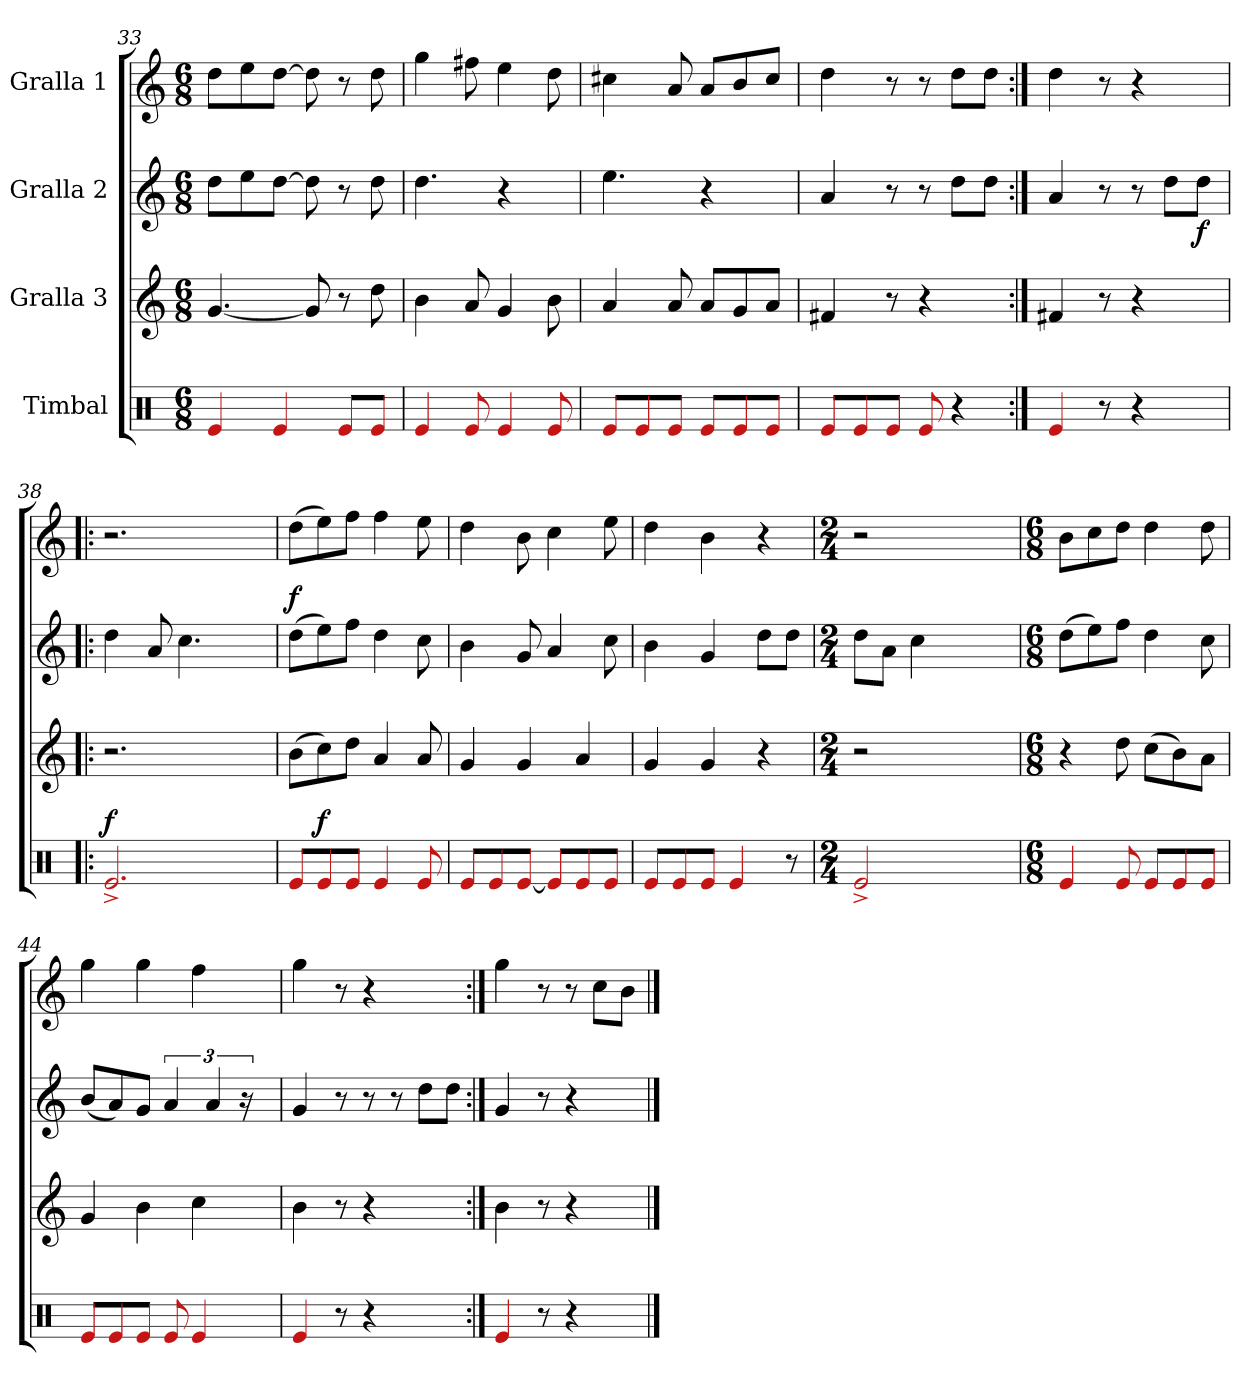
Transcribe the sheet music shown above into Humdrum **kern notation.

**kern	**dynam	**kern	**kern	**dynam	**kern
*part4	*part4	*part3	*part2	*part2	*part1
*staff4	*staff4	*staff3	*staff2	*staff2	*staff1
*I"Timbal	*	*I"Gralla 3	*I"Gralla 2	*	*I"Gralla 1
*clefX	*	*clefG2	*clefG2	*	*clefG2
*k[]	*	*k[]	*k[]	*	*k[]
*M6/8	*	*M6/8	*M6/8	*	*M6/8
=33	=33	=33	=33	=33	=33
4e/	.	[4.g/	8dd\L	.	8dd\L
.	.	.	8ee\	.	8ee\
4e/	.	.	[8dd\J	.	[8dd\J
.	.	8g/]	8dd\]	.	8dd\]
8e/L	.	8r	8r	.	8r
8e/J	.	8dd\	8dd\	.	8dd\
!!LO:PB:g=z
=34	=34	=34	=34	=34	=34
4e/	.	4b\	4.dd\	.	4gg\
8e/	.	8a/	.	.	8ff#X\
4e/	.	4g/	4r	.	4ee\
8e/	.	8b\	8ryy	.	8dd\
=35	=35	=35	=35	=35	=35
8e/L	.	4a/	4.ee\	.	4cc#X\
8e/	.	.	.	.	.
8e/J	.	8a/	.	.	8a/
8e/L	.	8a/L	4r	.	8a/L
8e/	.	8g/	.	.	8b/
8e/J	.	8a/J	8ryy	.	8cc#/J
=36	=36	=36	=36	=36	=36
8e/L	.	4f#X/	4a/	.	4dd\
8e/	.	.	.	.	.
8e/J	.	8r	8r	.	8r
8e/	.	4r	8r	.	8r
4r	.	.	8dd\L	.	8dd\L
.	.	8ryy	8dd\J	.	8dd\J
=37:|!	=37:|!	=37:|!	=37:|!	=37:|!	=37:|!
4e/	.	4f#X/	4a/	.	4dd\
8r	.	8r	8r	.	8r
4r	.	4r	8r	.	4r
.	.	.	8dd\L	.	.
!	!	!	!	!LO:DY:b	!
8ryy	.	8ryy	8dd\J	f	8ryy
=38!|:	=38!|:	=38!|:	=38!|:	=38!|:	=38!|:
!	!LO:DY:a	!	!	!	!
2.e^/	f	2.r	4dd\	.	2.r
.	.	.	8a/	.	.
.	.	.	4.cc\	.	.
4ryy	.	4ryy	4ryy	.	4ryy
=39	=39	=39	=39	=39	=39
!	!	!	!	!LO:DY:a	!
8e/L	.	(>8b\L	(>8dd\L	f	(>8dd\L
!	!LO:DY:a	!	!	!	!
8e/	f	8cc\)	8ee\)	.	8ee\)
8e/J	.	8dd\J	8ff\J	.	8ff\J
4e/	.	4a/	4dd\	.	4ff\
8e/	.	8a/	8cc\	.	8ee\
!!LO:LB:g=z
=40	=40	=40	=40	=40	=40
8e/L	.	4g/	4b\	.	4dd\
8e/	.	.	.	.	.
[8e/J	.	4g/	8g/	.	8b\
8e/L]	.	.	4a/	.	4cc\
8e/	.	4a/	.	.	.
8e/J	.	.	8cc\	.	8ee\
=41	=41	=41	=41	=41	=41
8e/L	.	4g/	4b\	.	4dd\
8e/	.	.	.	.	.
8e/J	.	4g/	4g/	.	4b\
4e/	.	.	.	.	.
.	.	4r	8dd\L	.	4r
8r	.	.	8dd\J	.	.
=42	=42	=42	=42	=42	=42
*M2/4	*	*M2/4	*M2/4	*	*M2/4
2e^/	.	2r	8dd\L	.	2r
.	.	.	8a\J	.	.
.	.	.	4cc\	.	.
2ryy	.	2ryy	2ryy	.	2ryy
=43	=43	=43	=43	=43	=43
*M6/8	*	*M6/8	*M6/8	*	*M6/8
4e/	.	4r	(>8dd\L	.	8b\L
.	.	.	8ee\)	.	8cc\
8e/	.	8dd\	8ff\J	.	8dd\J
8e/L	.	(>8cc\L	4dd\	.	4dd\
8e/	.	8b\)	.	.	.
8e/J	.	8a\J	8cc\	.	8dd\
=44	=44	=44	=44	=44	=44
8e/L	.	4g/	(<8b/L	.	4gg\
8e/	.	.	8a/)	.	.
8e/J	.	4b\	8g/J	.	4gg\
8e/	.	.	6a/	.	.
4e/	.	4cc\	.	.	4ff\
.	.	.	6a/	.	.
.	.	.	24r	.	.
8ryy	.	8ryy	8ryy	.	8ryy
=45	=45	=45	=45	=45	=45
4e/	.	4b\	4g/	.	4gg\
8r	.	8r	8r	.	8r
4r	.	4r	8r	.	4r
.	.	.	8r	.	.
8ryy	.	8ryy	8dd\L	.	8ryy
8ryy	.	8ryy	8dd\J	.	8ryy
!!LO:LB:g=z
=46:|!	=46:|!	=46:|!	=46:|!	=46:|!	=46:|!
4e/	.	4b\	4g/	.	4gg\
8r	.	8r	8r	.	8r
4r	.	4r	4r	.	8r
.	.	.	.	.	8cc\L
8ryy	.	8ryy	8ryy	.	8b\J
==	==	==	==	==	==
*-	*-	*-	*-	*-	*-
